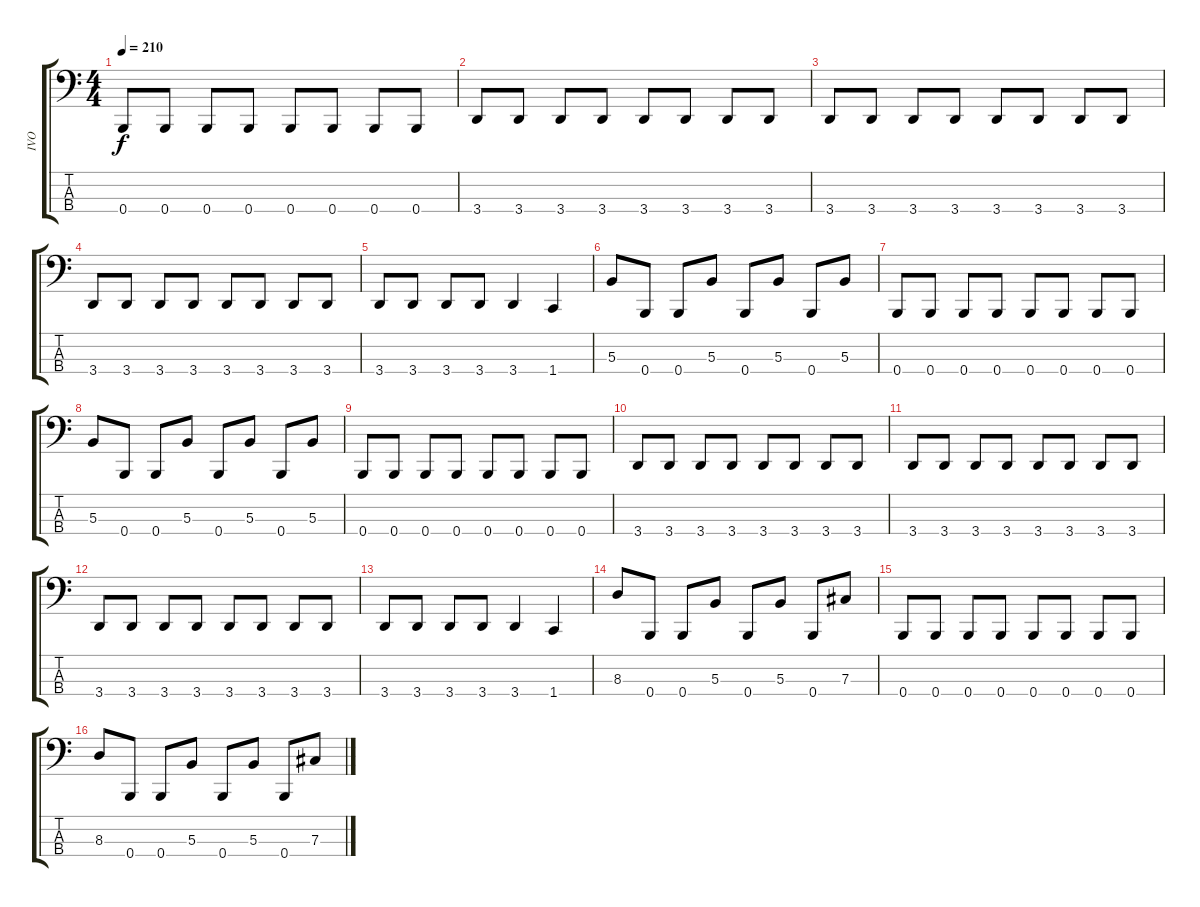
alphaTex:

\track ("IVO" "IVO") {instrument electricbasspick}
\staff {score tabs}
\tuning (E2 B1 Gb1 B0) {hide}
\ts (4 4)
\tempo 210
\clef f4
\ks c
0.4.8{dy f} 0.4.8 0.4.8 0.4.8 0.4.8 0.4.8 0.4.8 0.4.8 |
3.4.8 3.4.8 3.4.8 3.4.8 3.4.8 3.4.8 3.4.8 3.4.8 |
3.4.8 3.4.8 3.4.8 3.4.8 3.4.8 3.4.8 3.4.8 3.4.8 |
3.4.8 3.4.8 3.4.8 3.4.8 3.4.8 3.4.8 3.4.8 3.4.8 |
3.4.8 3.4.8 3.4.8 3.4.8 3.4.4 1.4.4 |
5.3.8 0.4.8 0.4.8 5.3.8 0.4.8 5.3.8 0.4.8 5.3.8 |
0.4.8 0.4.8 0.4.8 0.4.8 0.4.8 0.4.8 0.4.8 0.4.8 |
5.3.8 0.4.8 0.4.8 5.3.8 0.4.8 5.3.8 0.4.8 5.3.8 |
0.4.8 0.4.8 0.4.8 0.4.8 0.4.8 0.4.8 0.4.8 0.4.8 |
3.4.8 3.4.8 3.4.8 3.4.8 3.4.8 3.4.8 3.4.8 3.4.8 |
3.4.8 3.4.8 3.4.8 3.4.8 3.4.8 3.4.8 3.4.8 3.4.8 |
3.4.8 3.4.8 3.4.8 3.4.8 3.4.8 3.4.8 3.4.8 3.4.8 |
3.4.8 3.4.8 3.4.8 3.4.8 3.4.4 1.4.4 |
8.3.8 0.4.8 0.4.8 5.3.8 0.4.8 5.3.8 0.4.8 7.3.8 |
0.4.8 0.4.8 0.4.8 0.4.8 0.4.8 0.4.8 0.4.8 0.4.8 |
8.3.8 0.4.8 0.4.8 5.3.8 0.4.8 5.3.8 0.4.8 7.3.8
